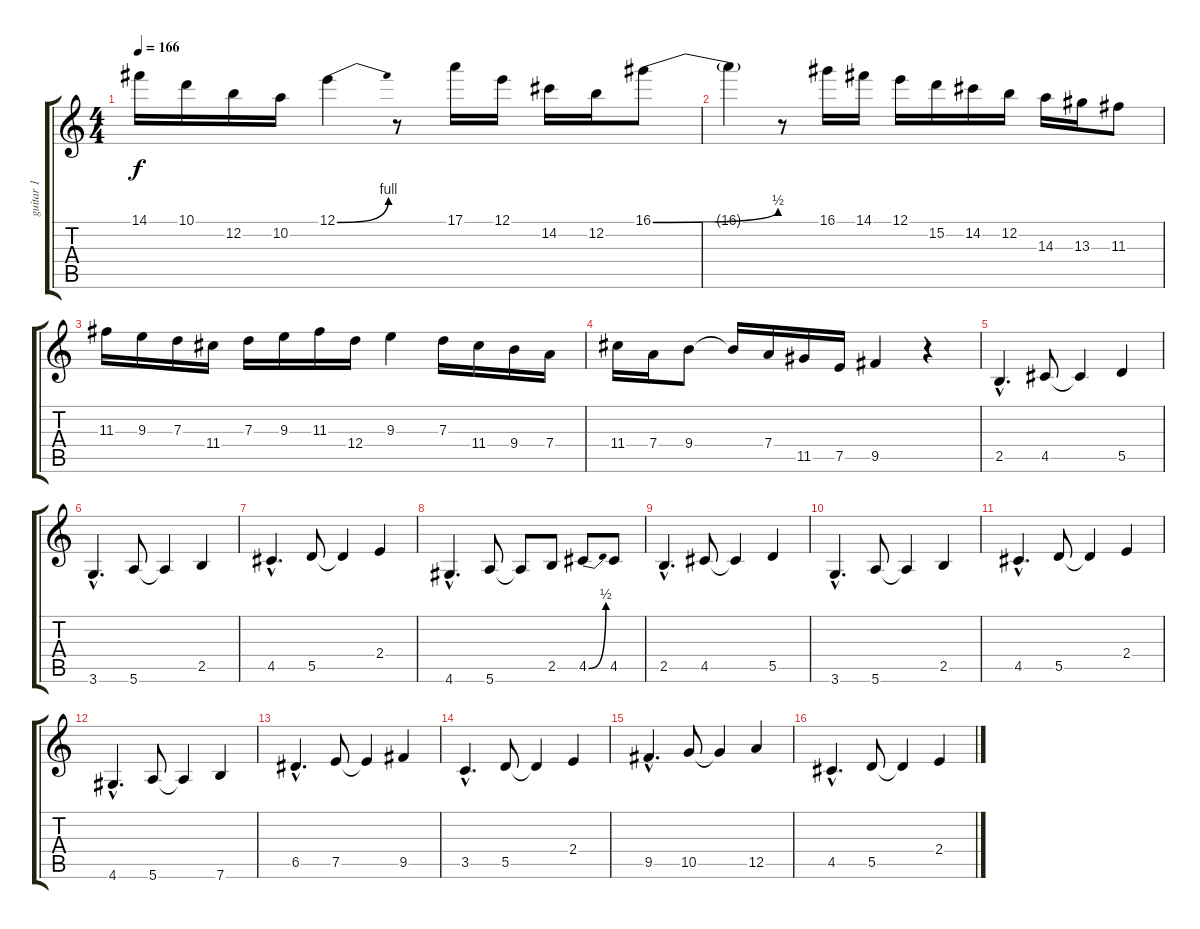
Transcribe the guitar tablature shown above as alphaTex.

\track ("guitar 1" "guitar 1") {instrument distortionguitar}
\staff {score tabs}
\tuning (E4 B3 G3 D3 A2 E2) {hide}
\ts (4 4)
\tempo 166
\clef g2
\ks c
14.1.16{dy f} 10.1.16 12.2.16 10.2.16 12.1{be (bend 0 0 60 4)}.4 r.8 17.1.16 12.1.16 14.2.16 12.2.16 16.1{be (bend 0 0 60 2)}.8 |
16.1{t}.4 r.8 16.1.16 14.1.16 12.1.16 15.2.16 14.2.16 12.2.16 14.3.16 13.3.16 11.3.8 |
11.3.16 9.3.16 7.3.16 11.4.16 7.3.16 9.3.16 11.3.16 12.4.16 9.3.4 7.3.16 11.4.16 9.4.16 7.4.16 |
11.4.16 7.4.16 9.4.8 9.4{t}.16 7.4.16 11.5.16 7.5.16 9.5.4 r.4 |
2.5{hac}.4{d} 4.5.8 4.5{t}.4 5.5.4 |
3.6{hac}.4{d} 5.6.8 5.6{t}.4 2.5.4 |
4.5{hac}.4{d} 5.5.8 5.5{t}.4 2.4.4 |
4.6{hac}.4{d} 5.6.8 5.6{t}.8 2.5.8 4.5{be (bend 0 0 60 2)}.8 4.5.8 |
2.5{hac}.4{d} 4.5.8 4.5{t}.4 5.5.4 |
3.6{hac}.4{d} 5.6.8 5.6{t}.4 2.5.4 |
4.5{hac}.4{d} 5.5.8 5.5{t}.4 2.4.4 |
4.6{hac}.4{d} 5.6.8 5.6{t}.4 7.6.4 |
6.5{hac}.4{d} 7.5.8 7.5{t}.4 9.5.4 |
3.5{hac}.4{d} 5.5.8 5.5{t}.4 2.4.4 |
9.5{hac}.4{d} 10.5.8 10.5{t}.4 12.5.4 |
4.5{hac}.4{d} 5.5.8 5.5{t}.4 2.4.4
